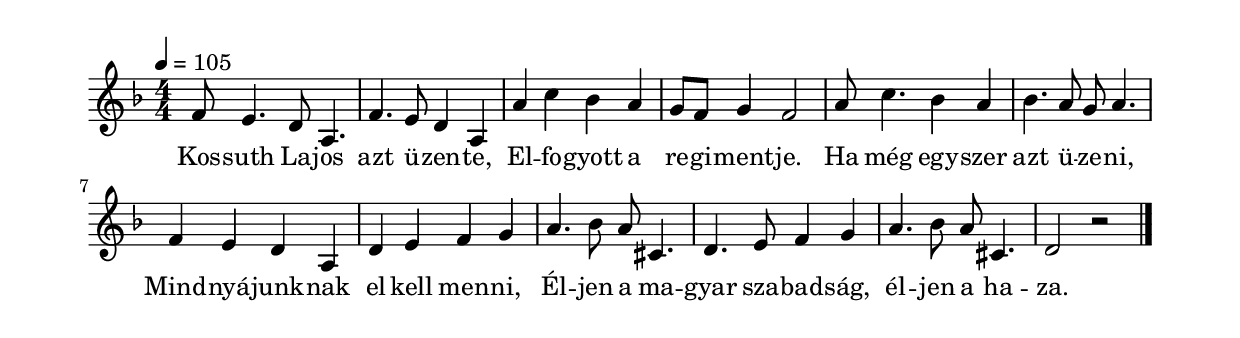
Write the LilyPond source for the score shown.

\paper {
  indent = 0\mm
  line-width = 180\mm
  oddHeaderMarkup = ""
  evenHeaderMarkup = ""
  oddFooterMarkup = ""
  evenFooterMarkup = ""
}

\score{
\relative c' {
\numericTimeSignature
\time 4/4
\key f \major
\tempo 4 = 105
f8 e4. d8 a4. f'4. e8 d4 a4 a'4 c bes a g8 f g4 f2 a8 c4. bes4 a bes4. a8 g a4. f4 e d a d e f g a4. bes8 a8 cis,4. d e8 f4 g a4. bes8 a cis,4. d2 r \bar "|."
} 
\addlyrics {
  Kos -- suth La -- jos azt ü -- zen -- te,
  El -- fo -- gyott a re -- gi -- ment -- je.
  Ha még egy -- szer azt ü -- ze -- ni,
  Mind -- nyá -- junk -- nak el kell men -- ni,
  Él -- jen a ma -- gyar sza -- bad -- ság, él -- jen a ha -- za.
  } 

\midi { }
\layout { }
}

\version "2.17.4"